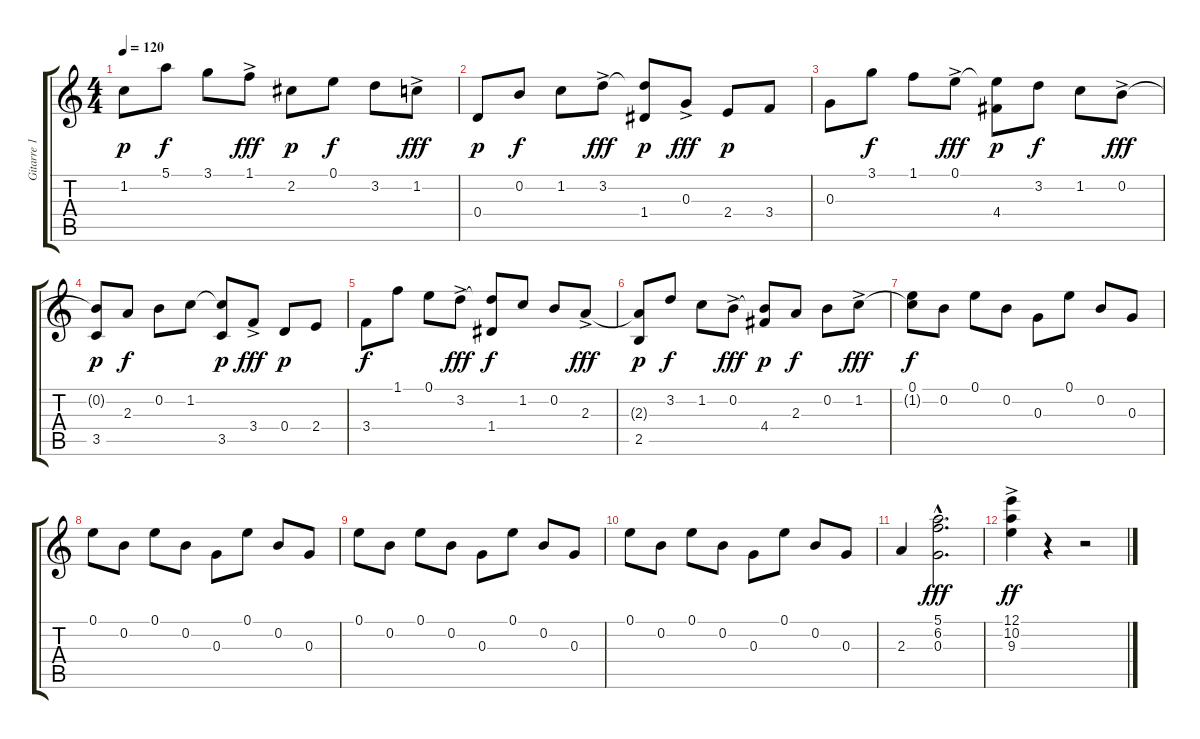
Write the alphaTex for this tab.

\track ("Gitarre 1" "Gitarre 1") {instrument electricguitarjazz}
\staff {score tabs}
\tuning (E4 B3 G3 D3 A2 E2) {hide}
\ts (4 4)
\tempo 120
\clef g2
\ks c
1.2.8{dy p} 5.1.8{dy f} 3.1.8 1.1{ac}.8{dy fff} 2.2.8{dy p} 0.1.8{dy f} 3.2.8 1.2{ac}.8{dy fff} |
0.4.8{dy p} 0.2.8{dy f} 1.2.8 3.2{ac}.8{dy fff} (3.2{t} 1.4).8{dy p} 0.3{ac}.8{dy fff} 2.4.8{dy p} 3.4.8 |
0.3.8 3.1.8{dy f} 1.1.8 0.1{ac}.8{dy fff} (0.1{t} 4.4).8{dy p} 3.2.8{dy f} 1.2.8 0.2{ac}.8{dy fff} |
(0.2{t} 3.5).8{dy p} 2.3.8{dy f} 0.2.8 1.2.8 (1.2{t} 3.5).8{dy p} 3.4{ac}.8{dy fff} 0.4.8{dy p} 2.4.8 |
3.4.8{dy f} 1.1.8 0.1.8 3.2{ac}.8{dy fff} (3.2{t} 1.4).8{dy f} 1.2.8 0.2.8 2.3{ac}.8{dy fff} |
(2.3{t} 2.5).8{dy p} 3.2.8{dy f} 1.2.8 0.2{ac}.8{dy fff} (0.2{t} 4.4).8{dy p} 2.3.8{dy f} 0.2.8 1.2{ac}.8{dy fff} |
(0.1 1.2{t}).8{dy f} 0.2.8 0.1.8 0.2.8 0.3.8 0.1.8 0.2.8 0.3.8 |
0.1.8 0.2.8 0.1.8 0.2.8 0.3.8 0.1.8 0.2.8 0.3.8 |
0.1.8 0.2.8 0.1.8 0.2.8 0.3.8 0.1.8 0.2.8 0.3.8 |
0.1.8 0.2.8 0.1.8 0.2.8 0.3.8 0.1.8 0.2.8 0.3.8 |
2.3.4 (5.1{hac} 6.2{hac} 0.3{hac}).2{d dy fff} |
(12.1{ac} 10.2 9.3).4{dy ff} r.4 r.2
